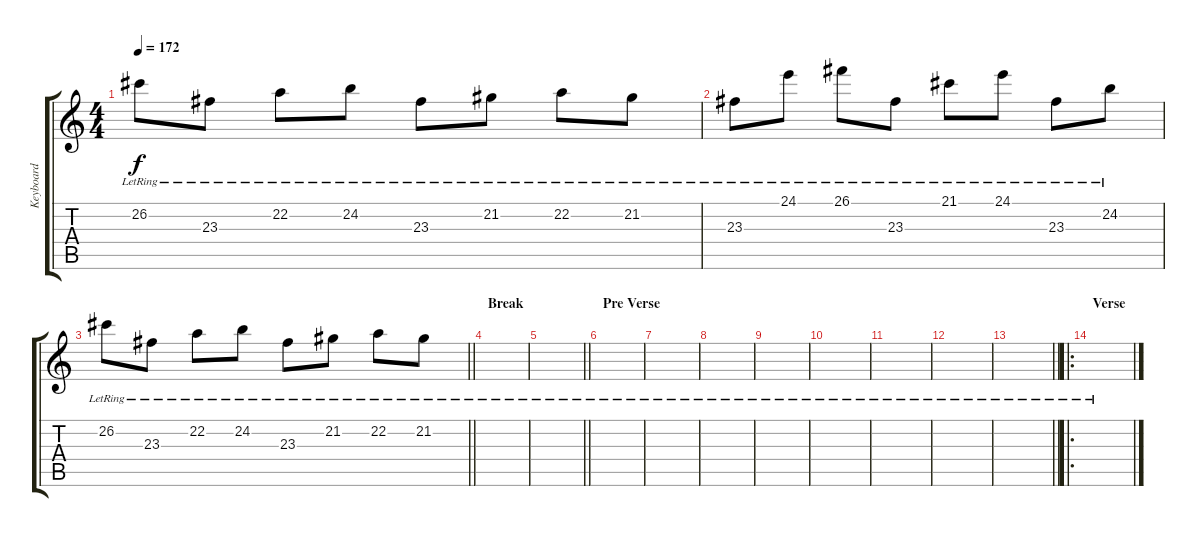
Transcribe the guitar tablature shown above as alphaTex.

\track ("Keyboard" "Keyboard") {instrument honkytonkpiano}
\staff {score tabs}
\tuning (E4 B3 G3 D3 A2 E2) {hide}
\ts (4 4)
\tempo 172
\clef g2
\ks c
26.2{lr}.8{dy f} 23.3{lr}.8 22.2{lr}.8 24.2{lr}.8 23.3{lr}.8 21.2{lr}.8 22.2{lr}.8 21.2{lr}.8 |
23.3{lr}.8 24.1{lr}.8 26.1{lr}.8 23.3{lr}.8 21.1{lr}.8 24.1{lr}.8 23.3{lr}.8 24.2{lr}.8 |
\barLineRight lightlight
26.2{lr}.8 23.3{lr}.8 22.2{lr}.8 24.2{lr}.8 23.3{lr}.8 21.2{lr}.8 22.2{lr}.8 21.2{lr}.8 |
\section ("" "Break")
|
\barLineRight lightlight
|
\section ("" "Pre Verse")
|
|
|
|
|
|
|
\barLineRight lightlight
|
\ro
\section ("" "Verse")
